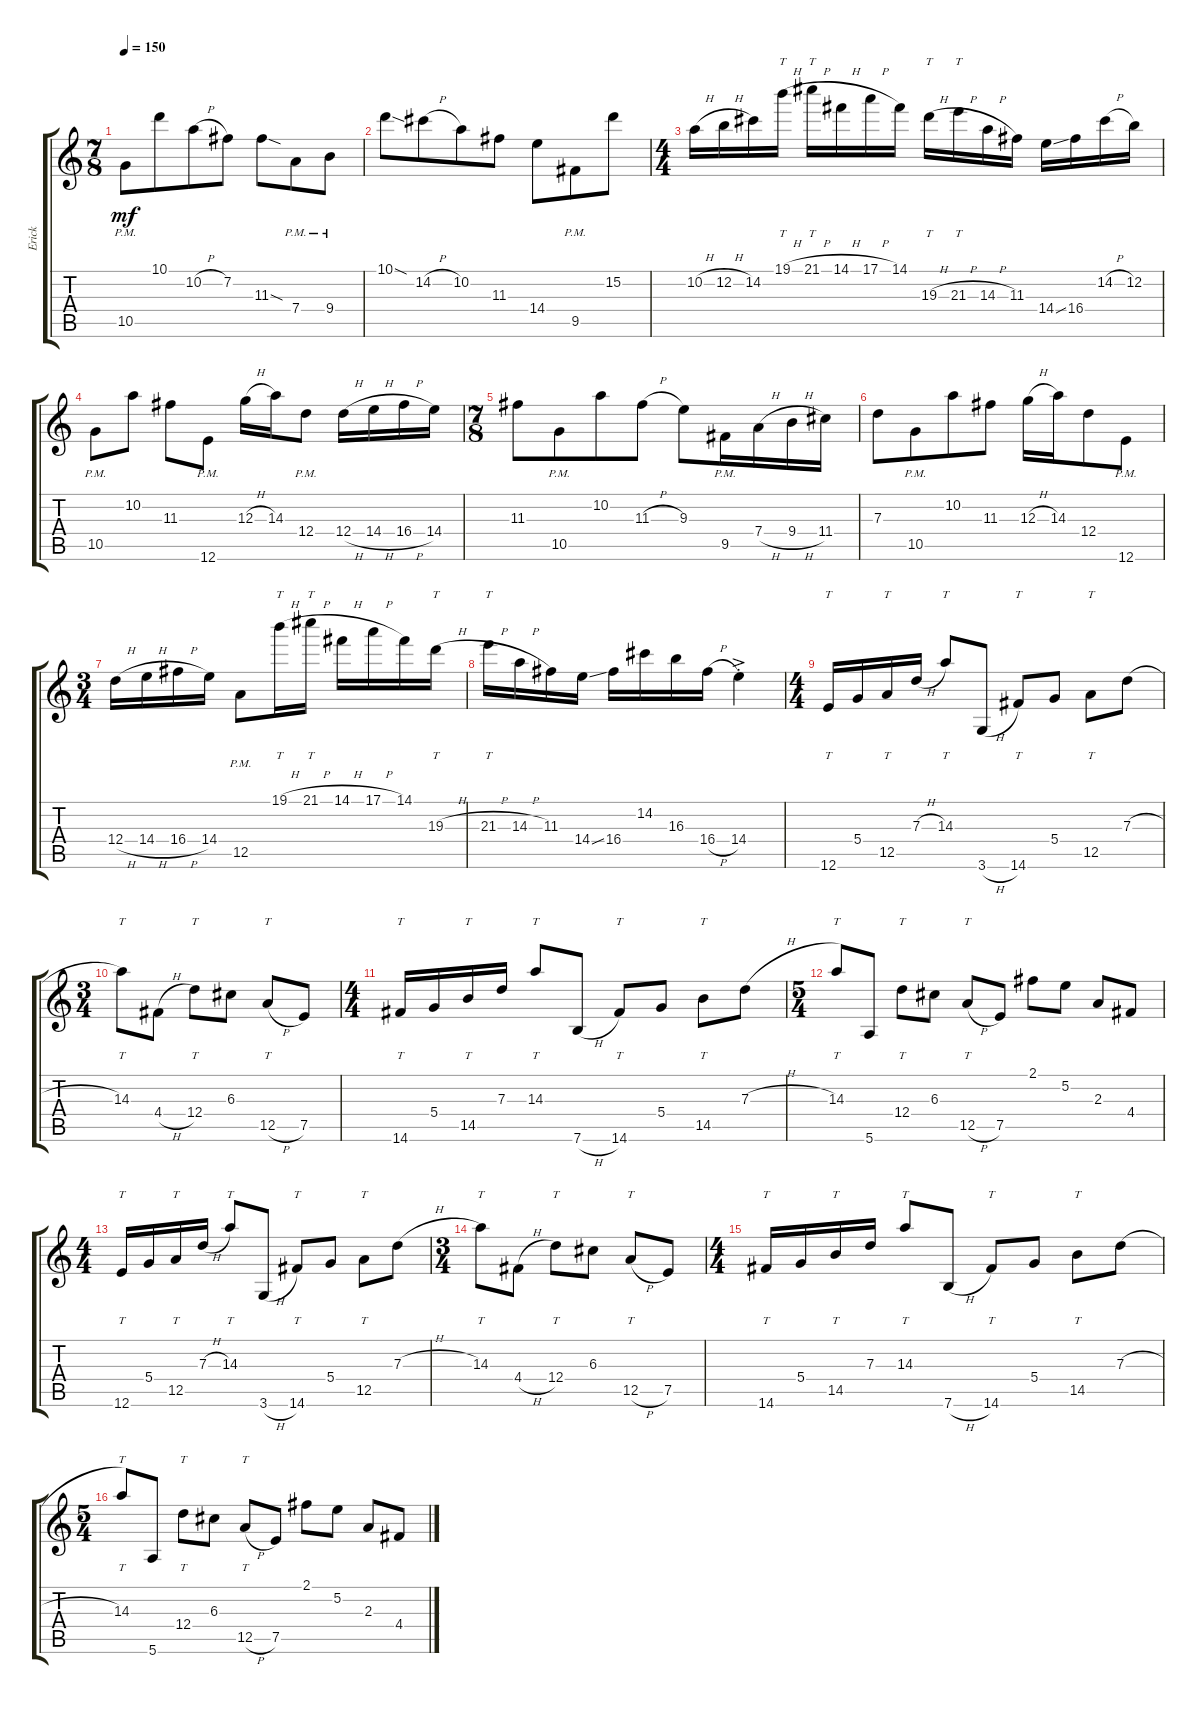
\track ("Erick" "Erick") {instrument electricguitarclean}
\staff {score tabs}
\tuning (E4 B3 G3 D3 A2 E2) {hide}
\ts (7 8)
\tempo 150
\clef g2
\ks c
10.5{pm}.8{dy mf} 10.1.8 10.2{h}.8 7.2.8 11.3{sod}.8 7.4{pm}.8 9.4{pm}.8 |
10.1{sod}.8 14.2{h}.8 10.2.8 11.3.8 14.4.8 9.5{pm}.8 15.2.8 |
\ts (4 4)
10.2{h}.16 12.2{h}.16 14.2.16 19.1{h}.16{tt} 21.1{h}.16{tt} 14.1{h}.16 17.1{h}.16 14.1.16 19.3{h}.16{tt} 21.3{h}.16{tt} 14.3{h}.16 11.3.16 14.4{ss}.16 16.4.16 14.2{h}.16 12.2.16 |
10.5{pm}.8 10.2.8 11.3.8 12.6{pm}.8 12.3{h}.16 14.3.16 12.4{pm}.8 12.4{h}.16 14.4{h}.16 16.4{h}.16 14.4.16 |
\ts (7 8)
11.3.8 10.5{pm}.8 10.2.8 11.3{h}.8 9.3.8 9.5{pm}.16 7.4{h}.16 9.4{h}.16 11.4.16 |
7.3.8 10.5{pm}.8 10.2.8 11.3.8 12.3{h}.16 14.3.16 12.4.8 12.6{pm}.8 |
\ts (3 4)
12.4{h}.16 14.4{h}.16 16.4{h}.16 14.4.16 12.5{pm}.8 19.1{h}.16{tt} 21.1{h}.16{tt} 14.1{h}.16 17.1{h}.16 14.1.16 19.3{h}.16{tt} |
21.3{h}.16{tt} 14.3{h}.16 11.3.16 14.4{ss}.16 16.4.16 14.2.16 16.3.16 16.4{h}.16 14.4{ac st}.4 |
\ts (4 4)
12.6.16{tt} 5.4.16 12.5.16{tt} 7.3{h}.16 14.3.8{tt} 3.6{h}.8 14.6.8{tt} 5.4.8 12.5.8{tt} 7.3{h}.8 |
\ts (3 4)
14.3.8{tt} 4.4{h}.8 12.4.8{tt} 6.3.8 12.5{h}.8{tt} 7.5.8 |
\ts (4 4)
14.6.16{tt} 5.4.16 14.5.16{tt} 7.3.16 14.3.8{tt} 7.6{h}.8 14.6.8{tt} 5.4.8 14.5.8{tt} 7.3{h}.8 |
\ts (5 4)
14.3.8{tt} 5.6.8 12.4.8{tt} 6.3.8 12.5{h}.8{tt} 7.5.8 2.1.8 5.2.8 2.3.8 4.4.8 |
\ts (4 4)
12.6.16{tt} 5.4.16 12.5.16{tt} 7.3{h}.16 14.3.8{tt} 3.6{h}.8 14.6.8{tt} 5.4.8 12.5.8{tt} 7.3{h}.8 |
\ts (3 4)
14.3.8{tt} 4.4{h}.8 12.4.8{tt} 6.3.8 12.5{h}.8{tt} 7.5.8 |
\ts (4 4)
14.6.16{tt} 5.4.16 14.5.16{tt} 7.3.16 14.3.8{tt} 7.6{h}.8 14.6.8{tt} 5.4.8 14.5.8{tt} 7.3{h}.8 |
\ts (5 4)
14.3.8{tt} 5.6.8 12.4.8{tt} 6.3.8 12.5{h}.8{tt} 7.5.8 2.1.8 5.2.8 2.3.8 4.4.8
